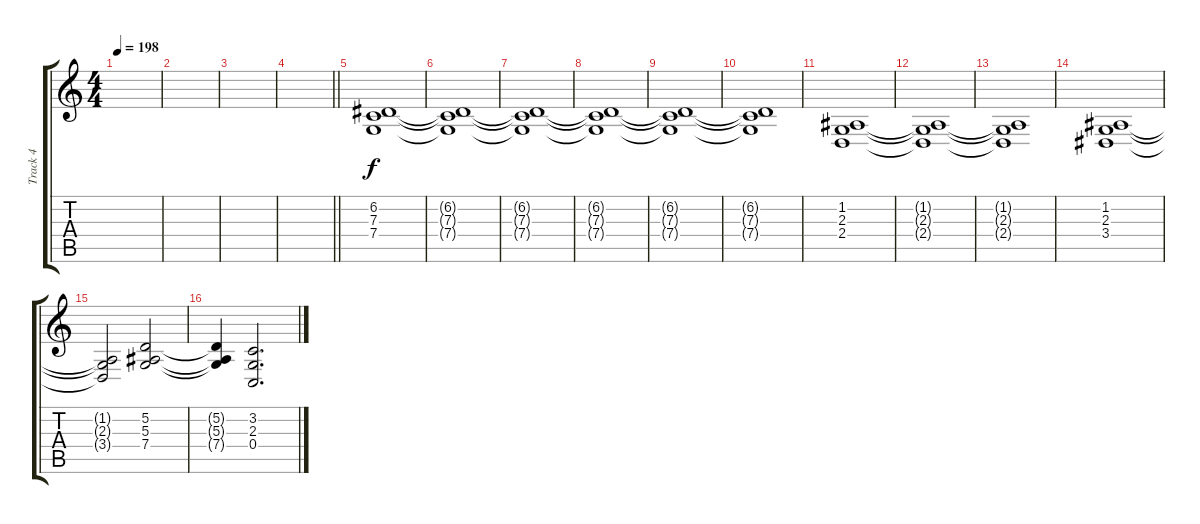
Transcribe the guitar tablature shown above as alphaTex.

\track ("Track 4" "Track 4") {instrument choiraahs}
\staff {score tabs}
\tuning (D4 A3 F3 C3 G2 C2) {hide}
\ts (4 4)
\tempo 198
\clef g2
\ks c
|
|
|
\barLineRight lightlight
|
(6.2 7.3 7.4).1 |
(6.2{t} 7.3{t} 7.4{t}).1 |
(6.2{t} 7.3{t} 7.4{t}).1 |
(6.2{t} 7.3{t} 7.4{t}).1 |
(6.2{t} 7.3{t} 7.4{t}).1 |
(6.2{t} 7.3{t} 7.4{t}).1 |
(1.2 2.3 2.4).1 |
(1.2{t} 2.3{t} 2.4{t}).1 |
(1.2{t} 2.3{t} 2.4{t}).1 |
(1.2 2.3 3.4).1 |
(1.2{t} 2.3{t} 3.4{t}).2 (5.2 5.3 7.4).2 |
(5.2{t} 5.3{t} 7.4{t}).4 (3.2 2.3 0.4).2{d}
